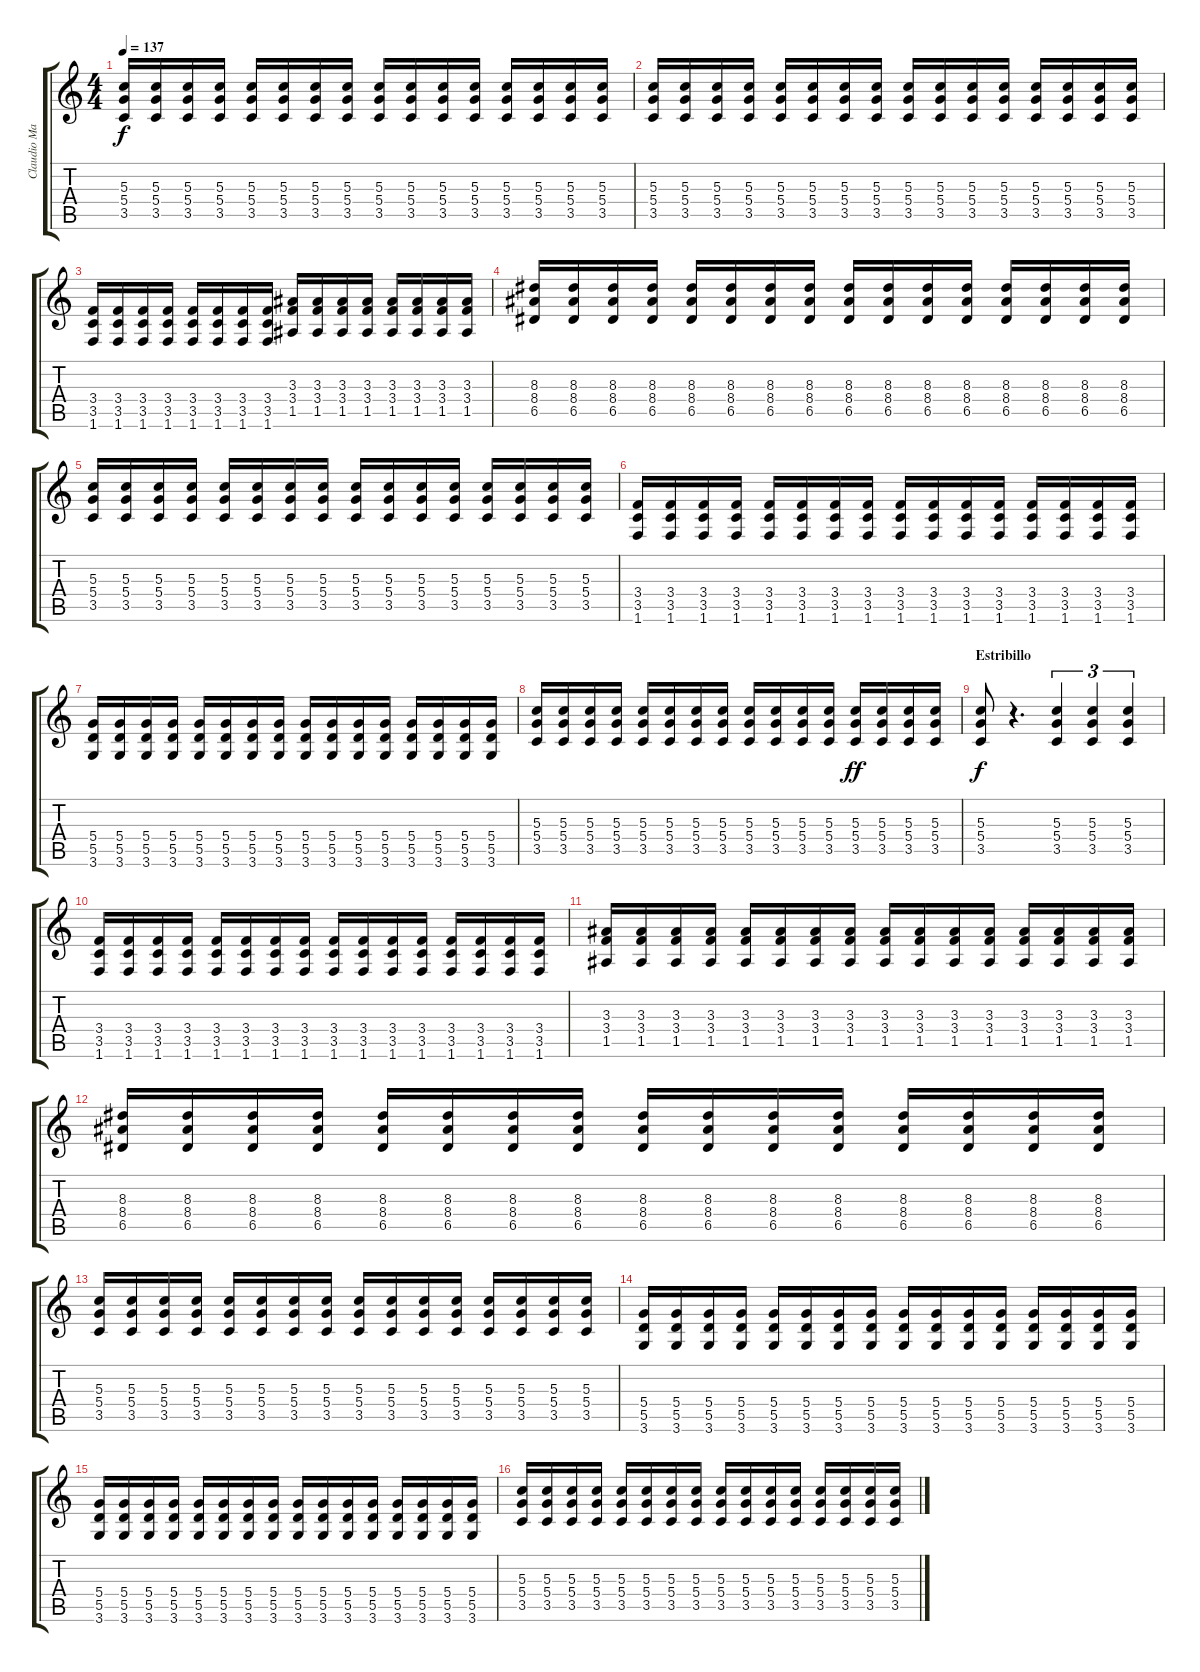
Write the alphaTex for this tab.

\track ("Claudio Marciello (guitarra)" "Claudio Ma") {instrument overdrivenguitar}
\staff {score tabs}
\tuning (E4 B3 G3 D3 A2 E2) {hide}
\ts (4 4)
\tempo 137
\clef g2
\ks c
(5.3 5.4 3.5).16{dy f} (5.3 5.4 3.5).16 (5.3 5.4 3.5).16 (5.3 5.4 3.5).16 (5.3 5.4 3.5).16 (5.3 5.4 3.5).16 (5.3 5.4 3.5).16 (5.3 5.4 3.5).16 (5.3 5.4 3.5).16 (5.3 5.4 3.5).16 (5.3 5.4 3.5).16 (5.3 5.4 3.5).16 (5.3 5.4 3.5).16 (5.3 5.4 3.5).16 (5.3 5.4 3.5).16 (5.3 5.4 3.5).16 |
(5.3 5.4 3.5).16 (5.3 5.4 3.5).16 (5.3 5.4 3.5).16 (5.3 5.4 3.5).16 (5.3 5.4 3.5).16 (5.3 5.4 3.5).16 (5.3 5.4 3.5).16 (5.3 5.4 3.5).16 (5.3 5.4 3.5).16 (5.3 5.4 3.5).16 (5.3 5.4 3.5).16 (5.3 5.4 3.5).16 (5.3 5.4 3.5).16 (5.3 5.4 3.5).16 (5.3 5.4 3.5).16 (5.3 5.4 3.5).16 |
(3.4 3.5 1.6).16 (3.4 3.5 1.6).16 (3.4 3.5 1.6).16 (3.4 3.5 1.6).16 (3.4 3.5 1.6).16 (3.4 3.5 1.6).16 (3.4 3.5 1.6).16 (3.4 3.5 1.6).16 (3.3 3.4 1.5).16 (3.3 3.4 1.5).16 (3.3 3.4 1.5).16 (3.3 3.4 1.5).16 (3.3 3.4 1.5).16 (3.3 3.4 1.5).16 (3.3 3.4 1.5).16 (3.3 3.4 1.5).16 |
(8.3 8.4 6.5).16 (8.3 8.4 6.5).16 (8.3 8.4 6.5).16 (8.3 8.4 6.5).16 (8.3 8.4 6.5).16 (8.3 8.4 6.5).16 (8.3 8.4 6.5).16 (8.3 8.4 6.5).16 (8.3 8.4 6.5).16 (8.3 8.4 6.5).16 (8.3 8.4 6.5).16 (8.3 8.4 6.5).16 (8.3 8.4 6.5).16 (8.3 8.4 6.5).16 (8.3 8.4 6.5).16 (8.3 8.4 6.5).16 |
(5.3 5.4 3.5).16 (5.3 5.4 3.5).16 (5.3 5.4 3.5).16 (5.3 5.4 3.5).16 (5.3 5.4 3.5).16 (5.3 5.4 3.5).16 (5.3 5.4 3.5).16 (5.3 5.4 3.5).16 (5.3 5.4 3.5).16 (5.3 5.4 3.5).16 (5.3 5.4 3.5).16 (5.3 5.4 3.5).16 (5.3 5.4 3.5).16 (5.3 5.4 3.5).16 (5.3 5.4 3.5).16 (5.3 5.4 3.5).16 |
(3.4 3.5 1.6).16 (3.4 3.5 1.6).16 (3.4 3.5 1.6).16 (3.4 3.5 1.6).16 (3.4 3.5 1.6).16 (3.4 3.5 1.6).16 (3.4 3.5 1.6).16 (3.4 3.5 1.6).16 (3.4 3.5 1.6).16 (3.4 3.5 1.6).16 (3.4 3.5 1.6).16 (3.4 3.5 1.6).16 (3.4 3.5 1.6).16 (3.4 3.5 1.6).16 (3.4 3.5 1.6).16 (3.4 3.5 1.6).16 |
(5.4 5.5 3.6).16 (5.4 5.5 3.6).16 (5.4 5.5 3.6).16 (5.4 5.5 3.6).16 (5.4 5.5 3.6).16 (5.4 5.5 3.6).16 (5.4 5.5 3.6).16 (5.4 5.5 3.6).16 (5.4 5.5 3.6).16 (5.4 5.5 3.6).16 (5.4 5.5 3.6).16 (5.4 5.5 3.6).16 (5.4 5.5 3.6).16 (5.4 5.5 3.6).16 (5.4 5.5 3.6).16 (5.4 5.5 3.6).16 |
(5.3 5.4 3.5).16 (5.3 5.4 3.5).16 (5.3 5.4 3.5).16 (5.3 5.4 3.5).16 (5.3 5.4 3.5).16 (5.3 5.4 3.5).16 (5.3 5.4 3.5).16 (5.3 5.4 3.5).16 (5.3 5.4 3.5).16 (5.3 5.4 3.5).16 (5.3 5.4 3.5).16 (5.3 5.4 3.5).16 (5.3 5.4 3.5).16{dy ff} (5.3 5.4 3.5).16 (5.3 5.4 3.5).16 (5.3 5.4 3.5).16 |
\section ("" "Estribillo")
(5.3 5.4 3.5).8{dy f} r.4{d} (5.3 5.4 3.5).4{tu (3 2)} (5.3 5.4 3.5).4{tu (3 2)} (5.3 5.4 3.5).4{tu (3 2)} |
(3.4 3.5 1.6).16 (3.4 3.5 1.6).16 (3.4 3.5 1.6).16 (3.4 3.5 1.6).16 (3.4 3.5 1.6).16 (3.4 3.5 1.6).16 (3.4 3.5 1.6).16 (3.4 3.5 1.6).16 (3.4 3.5 1.6).16 (3.4 3.5 1.6).16 (3.4 3.5 1.6).16 (3.4 3.5 1.6).16 (3.4 3.5 1.6).16 (3.4 3.5 1.6).16 (3.4 3.5 1.6).16 (3.4 3.5 1.6).16 |
(3.3 3.4 1.5).16 (3.3 3.4 1.5).16 (3.3 3.4 1.5).16 (3.3 3.4 1.5).16 (3.3 3.4 1.5).16 (3.3 3.4 1.5).16 (3.3 3.4 1.5).16 (3.3 3.4 1.5).16 (3.3 3.4 1.5).16 (3.3 3.4 1.5).16 (3.3 3.4 1.5).16 (3.3 3.4 1.5).16 (3.3 3.4 1.5).16 (3.3 3.4 1.5).16 (3.3 3.4 1.5).16 (3.3 3.4 1.5).16 |
(8.3 8.4 6.5).16 (8.3 8.4 6.5).16 (8.3 8.4 6.5).16 (8.3 8.4 6.5).16 (8.3 8.4 6.5).16 (8.3 8.4 6.5).16 (8.3 8.4 6.5).16 (8.3 8.4 6.5).16 (8.3 8.4 6.5).16 (8.3 8.4 6.5).16 (8.3 8.4 6.5).16 (8.3 8.4 6.5).16 (8.3 8.4 6.5).16 (8.3 8.4 6.5).16 (8.3 8.4 6.5).16 (8.3 8.4 6.5).16 |
(5.3 5.4 3.5).16 (5.3 5.4 3.5).16 (5.3 5.4 3.5).16 (5.3 5.4 3.5).16 (5.3 5.4 3.5).16 (5.3 5.4 3.5).16 (5.3 5.4 3.5).16 (5.3 5.4 3.5).16 (5.3 5.4 3.5).16 (5.3 5.4 3.5).16 (5.3 5.4 3.5).16 (5.3 5.4 3.5).16 (5.3 5.4 3.5).16 (5.3 5.4 3.5).16 (5.3 5.4 3.5).16 (5.3 5.4 3.5).16 |
(5.4 5.5 3.6).16 (5.4 5.5 3.6).16 (5.4 5.5 3.6).16 (5.4 5.5 3.6).16 (5.4 5.5 3.6).16 (5.4 5.5 3.6).16 (5.4 5.5 3.6).16 (5.4 5.5 3.6).16 (5.4 5.5 3.6).16 (5.4 5.5 3.6).16 (5.4 5.5 3.6).16 (5.4 5.5 3.6).16 (5.4 5.5 3.6).16 (5.4 5.5 3.6).16 (5.4 5.5 3.6).16 (5.4 5.5 3.6).16 |
(5.4 5.5 3.6).16 (5.4 5.5 3.6).16 (5.4 5.5 3.6).16 (5.4 5.5 3.6).16 (5.4 5.5 3.6).16 (5.4 5.5 3.6).16 (5.4 5.5 3.6).16 (5.4 5.5 3.6).16 (5.4 5.5 3.6).16 (5.4 5.5 3.6).16 (5.4 5.5 3.6).16 (5.4 5.5 3.6).16 (5.4 5.5 3.6).16 (5.4 5.5 3.6).16 (5.4 5.5 3.6).16 (5.4 5.5 3.6).16 |
(5.3 5.4 3.5).16 (5.3 5.4 3.5).16 (5.3 5.4 3.5).16 (5.3 5.4 3.5).16 (5.3 5.4 3.5).16 (5.3 5.4 3.5).16 (5.3 5.4 3.5).16 (5.3 5.4 3.5).16 (5.3 5.4 3.5).16 (5.3 5.4 3.5).16 (5.3 5.4 3.5).16 (5.3 5.4 3.5).16 (5.3 5.4 3.5).16 (5.3 5.4 3.5).16 (5.3 5.4 3.5).16 (5.3 5.4 3.5).16
